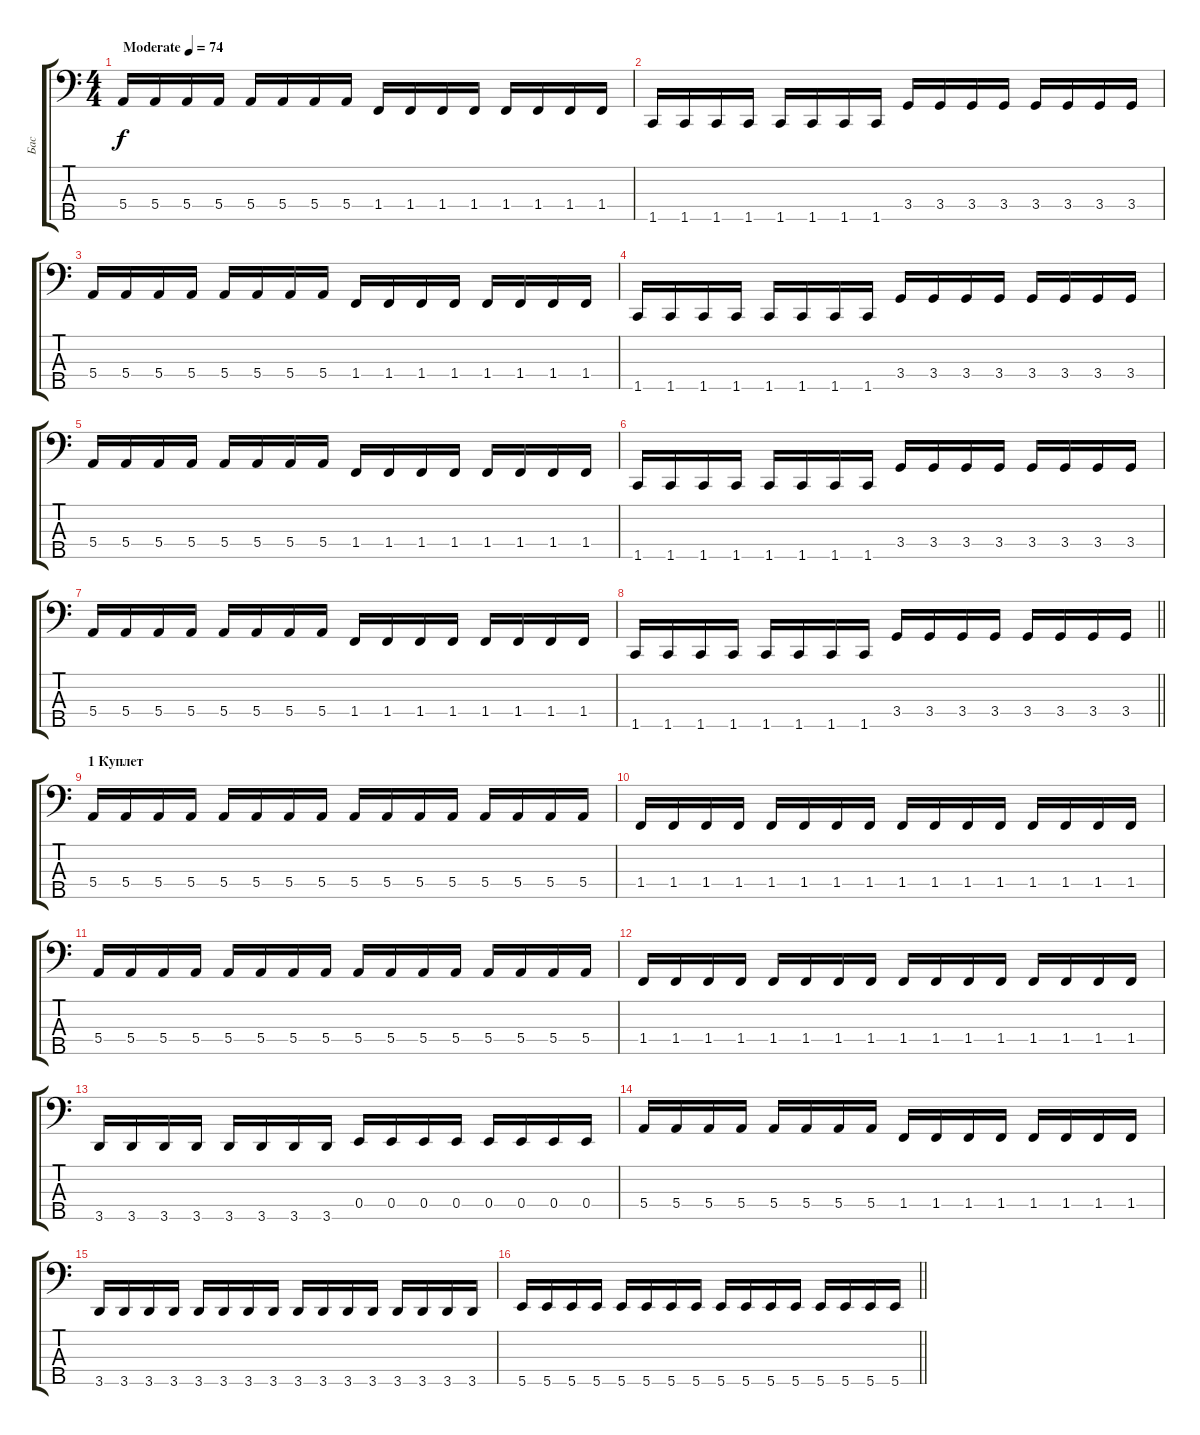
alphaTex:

\track ("Бас" "Бас") {instrument electricbassfinger}
\staff {score tabs}
\tuning (G2 D2 A1 E1 B0) {hide}
\ts (4 4)
\tempo (74 "Moderate")
\clef f4
\ks c
5.4.16{dy f instrument electricbassfinger} 5.4.16 5.4.16 5.4.16 5.4.16 5.4.16 5.4.16 5.4.16 1.4.16 1.4.16 1.4.16 1.4.16 1.4.16 1.4.16 1.4.16 1.4.16 |
1.5.16 1.5.16 1.5.16 1.5.16 1.5.16 1.5.16 1.5.16 1.5.16 3.4.16 3.4.16 3.4.16 3.4.16 3.4.16 3.4.16 3.4.16 3.4.16 |
5.4.16 5.4.16 5.4.16 5.4.16 5.4.16 5.4.16 5.4.16 5.4.16 1.4.16 1.4.16 1.4.16 1.4.16 1.4.16 1.4.16 1.4.16 1.4.16 |
1.5.16 1.5.16 1.5.16 1.5.16 1.5.16 1.5.16 1.5.16 1.5.16 3.4.16 3.4.16 3.4.16 3.4.16 3.4.16 3.4.16 3.4.16 3.4.16 |
5.4.16 5.4.16 5.4.16 5.4.16 5.4.16 5.4.16 5.4.16 5.4.16 1.4.16 1.4.16 1.4.16 1.4.16 1.4.16 1.4.16 1.4.16 1.4.16 |
1.5.16 1.5.16 1.5.16 1.5.16 1.5.16 1.5.16 1.5.16 1.5.16 3.4.16 3.4.16 3.4.16 3.4.16 3.4.16 3.4.16 3.4.16 3.4.16 |
5.4.16 5.4.16 5.4.16 5.4.16 5.4.16 5.4.16 5.4.16 5.4.16 1.4.16 1.4.16 1.4.16 1.4.16 1.4.16 1.4.16 1.4.16 1.4.16 |
\barLineRight lightlight
1.5.16 1.5.16 1.5.16 1.5.16 1.5.16 1.5.16 1.5.16 1.5.16 3.4.16 3.4.16 3.4.16 3.4.16 3.4.16 3.4.16 3.4.16 3.4.16 |
\section ("" "1 Куплет")
5.4.16 5.4.16 5.4.16 5.4.16 5.4.16 5.4.16 5.4.16 5.4.16 5.4.16 5.4.16 5.4.16 5.4.16 5.4.16 5.4.16 5.4.16 5.4.16 |
1.4.16 1.4.16 1.4.16 1.4.16 1.4.16 1.4.16 1.4.16 1.4.16 1.4.16 1.4.16 1.4.16 1.4.16 1.4.16 1.4.16 1.4.16 1.4.16 |
5.4.16 5.4.16 5.4.16 5.4.16 5.4.16 5.4.16 5.4.16 5.4.16 5.4.16 5.4.16 5.4.16 5.4.16 5.4.16 5.4.16 5.4.16 5.4.16 |
1.4.16 1.4.16 1.4.16 1.4.16 1.4.16 1.4.16 1.4.16 1.4.16 1.4.16 1.4.16 1.4.16 1.4.16 1.4.16 1.4.16 1.4.16 1.4.16 |
3.5.16 3.5.16 3.5.16 3.5.16 3.5.16 3.5.16 3.5.16 3.5.16 0.4.16 0.4.16 0.4.16 0.4.16 0.4.16 0.4.16 0.4.16 0.4.16 |
5.4.16 5.4.16 5.4.16 5.4.16 5.4.16 5.4.16 5.4.16 5.4.16 1.4.16 1.4.16 1.4.16 1.4.16 1.4.16 1.4.16 1.4.16 1.4.16 |
3.5.16 3.5.16 3.5.16 3.5.16 3.5.16 3.5.16 3.5.16 3.5.16 3.5.16 3.5.16 3.5.16 3.5.16 3.5.16 3.5.16 3.5.16 3.5.16 |
\barLineRight lightlight
5.5.16 5.5.16 5.5.16 5.5.16 5.5.16 5.5.16 5.5.16 5.5.16 5.5.16 5.5.16 5.5.16 5.5.16 5.5.16 5.5.16 5.5.16 5.5.16
